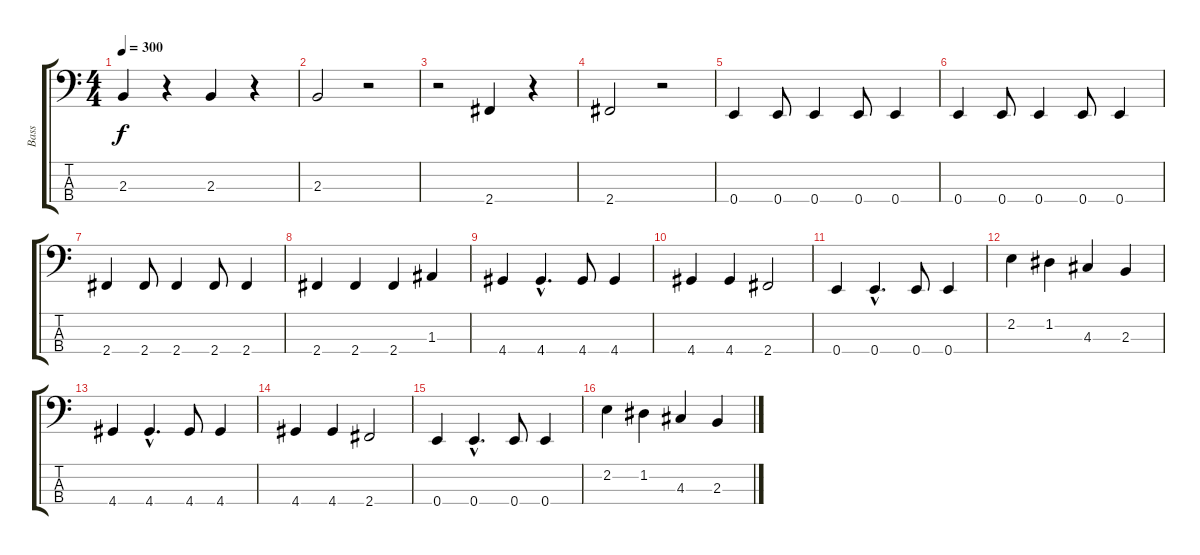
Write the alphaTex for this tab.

\track ("Bass" "Bass") {instrument electricbasspick}
\staff {score tabs}
\tuning (G2 D2 A1 E1) {hide}
\ts (4 4)
\tempo 300
\clef f4
\ks c
2.3.4{dy f} r.4 2.3.4 r.4 |
2.3.2 r.2 |
r.2 2.4.4 r.4 |
2.4.2 r.2 |
0.4.4 0.4.8 0.4.4 0.4.8 0.4.4 |
0.4.4 0.4.8 0.4.4 0.4.8 0.4.4 |
2.4.4 2.4.8 2.4.4 2.4.8 2.4.4 |
2.4.4 2.4.4 2.4.4 1.3.4 |
4.4.4 4.4{hac}.4{d} 4.4.8 4.4.4 |
4.4.4 4.4.4 2.4.2 |
0.4.4 0.4{hac}.4{d} 0.4.8 0.4.4 |
2.2.4 1.2.4 4.3.4 2.3.4 |
4.4.4 4.4{hac}.4{d} 4.4.8 4.4.4 |
4.4.4 4.4.4 2.4.2 |
0.4.4 0.4{hac}.4{d} 0.4.8 0.4.4 |
2.2.4 1.2.4 4.3.4 2.3.4
